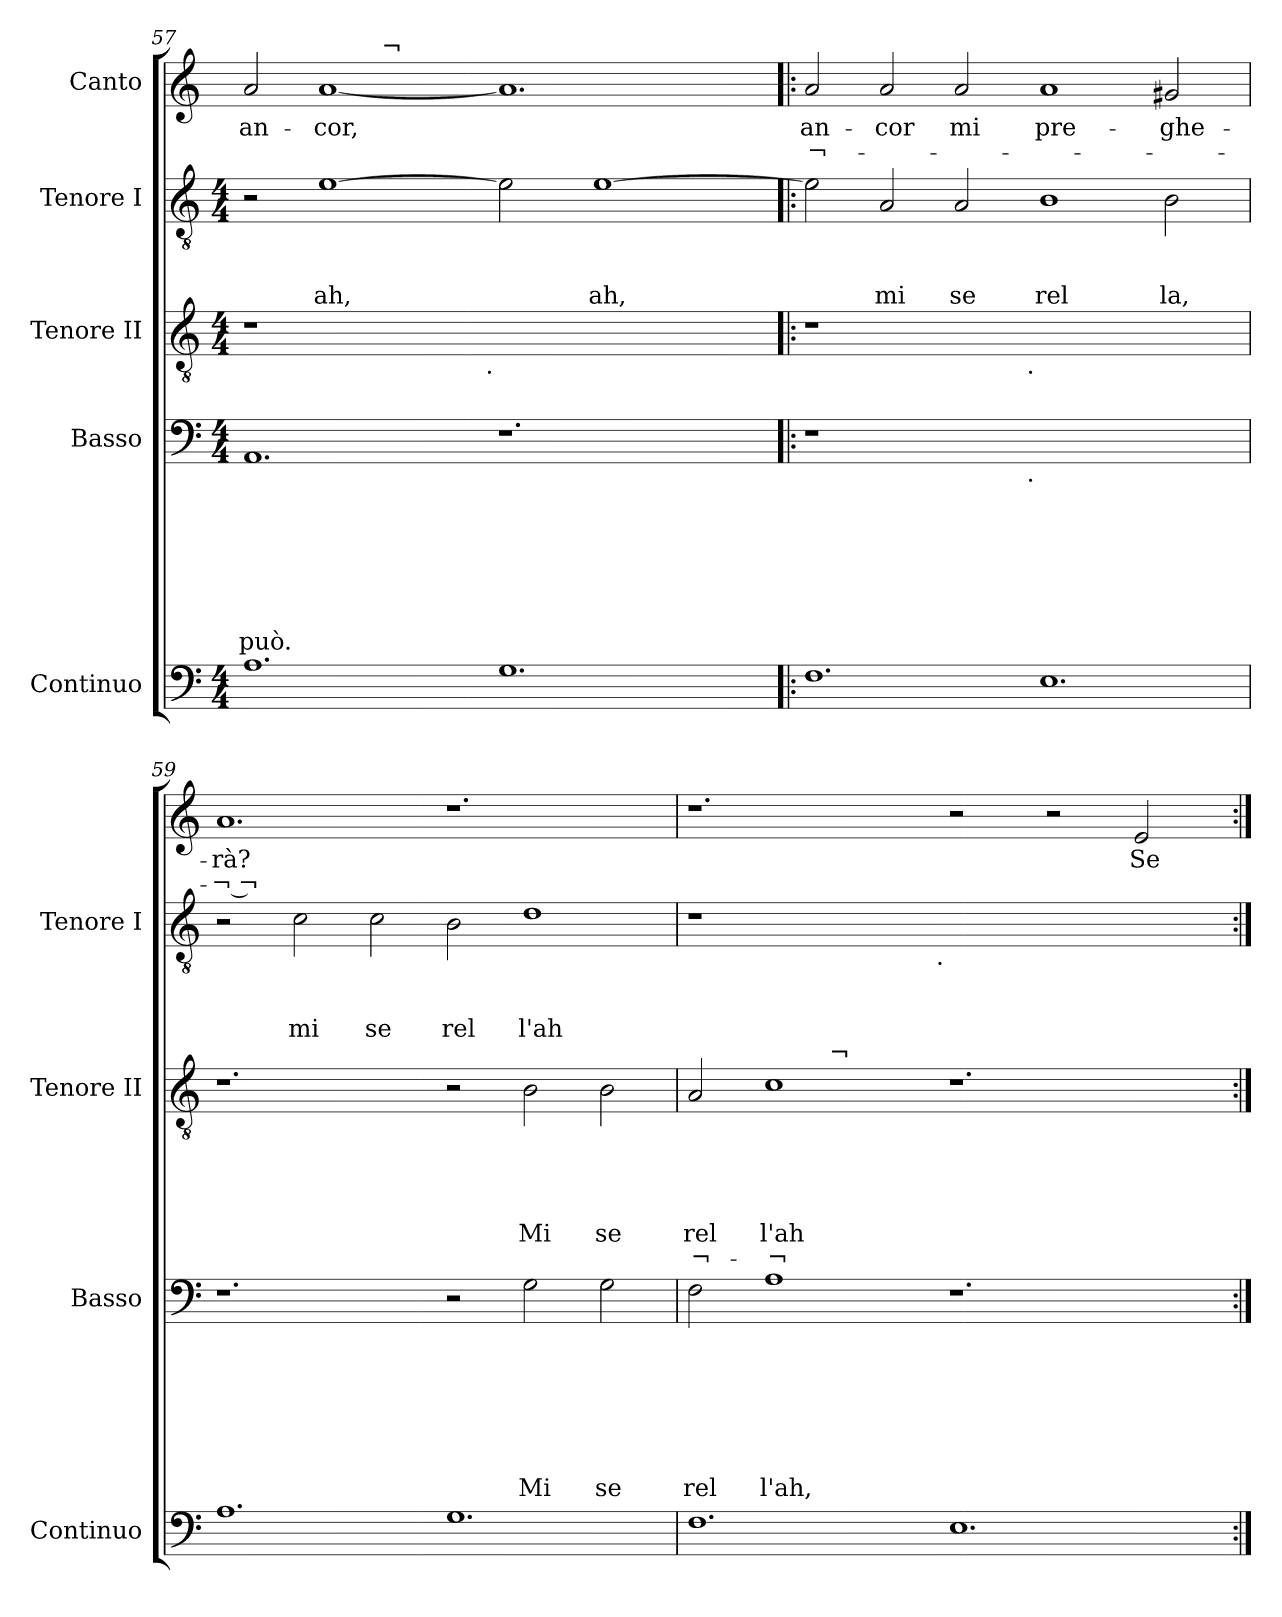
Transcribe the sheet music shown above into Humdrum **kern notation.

**kern	**kern	**text	**text	**text	**text	**text	**text	**text	**kern	**text	**text	**text	**text	**text	**text	**kern	**text	**text	**text	**kern	**text	**text
*part5	*part4	*part4	*part4	*part4	*part4	*part4	*part4	*part4	*part3	*part3	*part3	*part3	*part3	*part3	*part3	*part2	*part2	*part2	*part2	*part1	*part1	*part1
*staff5	*staff4	*staff4	*staff4	*staff4	*staff4	*staff4	*staff4	*staff4	*staff3	*staff3	*staff3	*staff3	*staff3	*staff3	*staff3	*staff2	*staff2	*staff2	*staff2	*staff1	*staff1	*staff1
*I"Continuo	*I"Basso	*	*	*	*	*	*	*	*I"Tenore II	*	*	*	*	*	*	*I"Tenore I	*	*	*	*I"Canto	*	*
*I'Continuo	*I'Basso	*	*	*	*	*	*	*	*I'Tenore II	*	*	*	*	*	*	*I'Tenore I	*	*	*	*	*	*
*clefF4	*clefF4	*	*	*	*	*	*	*	*clefGv2	*	*	*	*	*	*	*clefGv2	*	*	*	*clefG2	*	*
*k[]	*k[]	*	*	*	*	*	*	*	*k[]	*	*	*	*	*	*	*k[]	*	*	*	*k[]	*	*
*C:	*C:	*	*	*	*	*	*	*	*C:	*	*	*	*	*	*	*C:	*	*	*	*C:	*	*
*M4/4	*M4/4	*	*	*	*	*	*	*	*M4/4	*	*	*	*	*	*	*M4/4	*	*	*	*	*	*
=57	=57	=57	=57	=57	=57	=57	=57	=57	=57	=57	=57	=57	=57	=57	=57	=57	=57	=57	=57	=57	=57	=57
!	!	!	!	!	!	!	!	!	!	!	!	!	!	!	!	!	!	!	!	!LO:TX:a:t=¬	!	!
!	!	!	!	!	!	!	!	!LO:LY:b	!	!	!	!	!	!	!	!	!	!	!	!	!LO:LY:b	!
*	*	*	*	*	*	*	*	*	*	*	*	*	*	*	*	*	*	*	*	*^	*	*
1.A	1.AA	.	.	.	.	.	.	può.	1r	.	.	.	.	.	.	2r	.	.	.	2a/	2..ryy	an-	.
!	!	!	!	!	!	!	!	!	!	!	!	!	!	!	!	!	!	!	!LO:LY:b	!	!	!LO:LY:b	!
.	.	.	.	.	.	.	.	.	.	.	.	.	.	.	.	[>1e	.	.	ah,	[<1a	.	-cor,	.
!	!	!	!	!	!	!	!	!	!	!	!	!	!	!	!	!	!	!	!	!	!LO:TX:a:t=¬	!	!
.	.	.	.	.	.	.	.	.	.	.	.	.	.	.	.	.	.	.	.	.	1ryy	.	.
.	.	.	.	.	.	.	.	.	4...ryy	.	.	.	.	.	.	.	.	.	.	.	.	.	.
!	!	!	!	!	!	!	!	!	!LO:TX:b:t=.	!	!	!	!	!	!	!	!	!	!	!	!	!	!
.	.	.	.	.	.	.	.	.	1ryy	.	.	.	.	.	.	.	.	.	.	.	.	.	.
1.G	1.r	.	.	.	.	.	.	.	.	.	.	.	.	.	.	2e\]	.	.	.	1.a]	.	.	.
.	.	.	.	.	.	.	.	.	.	.	.	.	.	.	.	.	.	.	.	.	1ryy	.	.
!	!	!	!	!	!	!	!	!	!	!	!	!	!	!	!	!	!	!	!LO:LY:b	!	!	!	!
.	.	.	.	.	.	.	.	.	.	.	.	.	.	.	.	[>1e	.	.	ah,	.	.	.	.
.	.	.	.	.	.	.	.	.	2ryy	.	.	.	.	.	.	.	.	.	.	.	.	.	.
.	.	.	.	.	.	.	.	.	.	.	.	.	.	.	.	.	.	.	.	.	8ryy	.	.
.	.	.	.	.	.	.	.	.	32ryy	.	.	.	.	.	.	.	.	.	.	.	.	.	.
=58!|:	=58!|:	=58!|:	=58!|:	=58!|:	=58!|:	=58!|:	=58!|:	=58!|:	=58!|:	=58!|:	=58!|:	=58!|:	=58!|:	=58!|:	=58!|:	=58!|:	=58!|:	=58!|:	=58!|:	=58!|:	=58!|:	=58!|:	=58!|:
!	!	!	!	!	!	!	!	!	!	!	!	!	!	!	!	!	!	!	!	!	!	!LO:LY:b	!LO:LY:b
*	*	*	*	*	*	*	*	*	*	*	*	*	*	*	*	*	*	*	*	*v	*v	*	*
1.F	1r	.	.	.	.	.	.	.	1r	.	.	.	.	.	.	2e\]	.	.	.	2a/	an-	-¬-
!	!	!	!	!	!	!	!	!	!	!	!	!	!	!	!	!	!	!	!LO:LY:b	!	!LO:LY:b	!
.	.	.	.	.	.	.	.	.	.	.	.	.	.	.	.	2A/	.	.	mi	2a/	-cor	.
!	!	!	!	!	!	!	!	!	!	!	!	!	!	!	!	!	!	!	!LO:LY:b	!	!LO:LY:b	!
.	4...ryy	.	.	.	.	.	.	.	4...ryy	.	.	.	.	.	.	2A/	.	.	se	2a/	mi	.
!	!	!	!	!	!	!	!	!	!LO:TX:b:t=.	!	!	!	!	!	!	!	!	!	!	!	!	!
!	!LO:TX:b:t=.	!	!	!	!	!	!	!	!	!	!	!	!	!	!	!	!	!	!	!	!	!
.	1ryy	.	.	.	.	.	.	.	1ryy	.	.	.	.	.	.	.	.	.	.	.	.	.
!	!	!	!	!	!	!	!	!	!	!	!	!	!	!	!	!	!	!	!LO:LY:b	!	!LO:LY:b	!
1.E	.	.	.	.	.	.	.	.	.	.	.	.	.	.	.	1B	.	.	rel	1a	pre-	.
.	2ryy	.	.	.	.	.	.	.	2ryy	.	.	.	.	.	.	.	.	.	.	.	.	.
!	!	!	!	!	!	!	!	!	!	!	!	!	!	!	!	!	!	!	!LO:LY:b	!	!LO:LY:b	!
.	.	.	.	.	.	.	.	.	.	.	.	.	.	.	.	2B\	.	.	la,	2g#X/	-ghe-	.
.	32ryy	.	.	.	.	.	.	.	32ryy	.	.	.	.	.	.	.	.	.	.	.	.	.
=59	=59	=59	=59	=59	=59	=59	=59	=59	=59	=59	=59	=59	=59	=59	=59	=59	=59	=59	=59	=59	=59	=59
!	!	!	!	!	!	!	!	!	!	!	!	!	!	!	!	!	!	!	!	!	!LO:LY:b	!LO:LY:b
1.A	1.r	.	.	.	.	.	.	.	1.r	.	.	.	.	.	.	2r	.	.	.	1.a	-rà?	-¬ ¬
!	!	!	!	!	!	!	!	!	!	!	!	!	!	!	!	!	!	!	!LO:LY:b	!	!	!
.	.	.	.	.	.	.	.	.	.	.	.	.	.	.	.	2c\	.	.	mi	.	.	.
!	!	!	!	!	!	!	!	!	!	!	!	!	!	!	!	!	!	!	!LO:LY:b	!	!	!
.	.	.	.	.	.	.	.	.	.	.	.	.	.	.	.	2c\	.	.	se	.	.	.
!	!	!	!	!	!	!	!	!	!	!	!	!	!	!	!	!	!	!	!LO:LY:b	!	!	!
1.G	2r	.	.	.	.	.	.	.	2r	.	.	.	.	.	.	2B\	.	.	rel	1.r	.	.
!	!	!	!	!	!	!	!	!LO:LY:b	!	!	!	!	!	!LO:LY:b	!	!	!	!	!LO:LY:b	!	!	!
.	2G\	.	.	.	.	.	.	Mi	2B\	.	.	.	.	Mi	.	1d	.	.	l'ah	.	.	.
!	!	!	!	!	!	!	!	!LO:LY:b	!	!	!	!	!	!LO:LY:b	!	!	!	!	!	!	!	!
.	2G\	.	.	.	.	.	.	se	2B\	.	.	.	.	se	.	.	.	.	.	.	.	.
=60	=60	=60	=60	=60	=60	=60	=60	=60	=60	=60	=60	=60	=60	=60	=60	=60	=60	=60	=60	=60	=60	=60
!	!	!	!	!	!	!	!	!	!LO:TX:a:t=¬	!	!	!	!	!	!	!	!	!	!	!	!	!
!	!	!	!	!	!	!	!	!LO:LY:b	!	!	!	!	!	!LO:LY:b	!LO:LY:b	!	!	!	!	!	!	!
*	*	*	*	*	*	*	*	*	*^	*	*	*	*	*	*	*	*	*	*	*	*	*
1.F	2F\	.	.	.	.	.	.	rel	2A/	2..ryy	.	.	.	.	rel	-¬-	1r	.	.	.	1.r	.	.
!	!	!	!	!	!	!	!	!LO:LY:b	!	!	!	!	!	!	!LO:LY:b	!LO:LY:b	!	!	!	!	!	!	!
.	1A	.	.	.	.	.	.	l'ah,	1c	.	.	.	.	.	l'ah	-¬	.	.	.	.	.	.	.
!	!	!	!	!	!	!	!	!	!	!LO:TX:a:t=¬	!	!	!	!	!	!	!	!	!	!	!	!	!
.	.	.	.	.	.	.	.	.	.	1ryy	.	.	.	.	.	.	.	.	.	.	.	.	.
.	.	.	.	.	.	.	.	.	.	.	.	.	.	.	.	.	4...ryy	.	.	.	.	.	.
!	!	!	!	!	!	!	!	!	!	!	!	!	!	!	!	!	!LO:TX:b:t=.	!	!	!	!	!	!
.	.	.	.	.	.	.	.	.	.	.	.	.	.	.	.	.	1ryy	.	.	.	.	.	.
1.E	1.r	.	.	.	.	.	.	.	1.r	.	.	.	.	.	.	.	.	.	.	.	2r	.	.
.	.	.	.	.	.	.	.	.	.	1ryy	.	.	.	.	.	.	.	.	.	.	.	.	.
.	.	.	.	.	.	.	.	.	.	.	.	.	.	.	.	.	.	.	.	.	2r	.	.
.	.	.	.	.	.	.	.	.	.	.	.	.	.	.	.	.	2ryy	.	.	.	.	.	.
!	!	!	!	!	!	!	!	!	!	!	!	!	!	!	!	!	!	!	!	!	!	!LO:LY:b	!
.	.	.	.	.	.	.	.	.	.	.	.	.	.	.	.	.	.	.	.	.	2e/	Se	.
.	.	.	.	.	.	.	.	.	.	8ryy	.	.	.	.	.	.	.	.	.	.	.	.	.
.	.	.	.	.	.	.	.	.	.	.	.	.	.	.	.	.	32ryy	.	.	.	.	.	.
*	*	*	*	*	*	*	*	*	*v	*v	*	*	*	*	*	*	*	*	*	*	*	*	*
=:|!	=:|!	=:|!	=:|!	=:|!	=:|!	=:|!	=:|!	=:|!	=:|!	=:|!	=:|!	=:|!	=:|!	=:|!	=:|!	=:|!	=:|!	=:|!	=:|!	=:|!	=:|!	=:|!
*-	*-	*-	*-	*-	*-	*-	*-	*-	*-	*-	*-	*-	*-	*-	*-	*-	*-	*-	*-	*-	*-	*-
